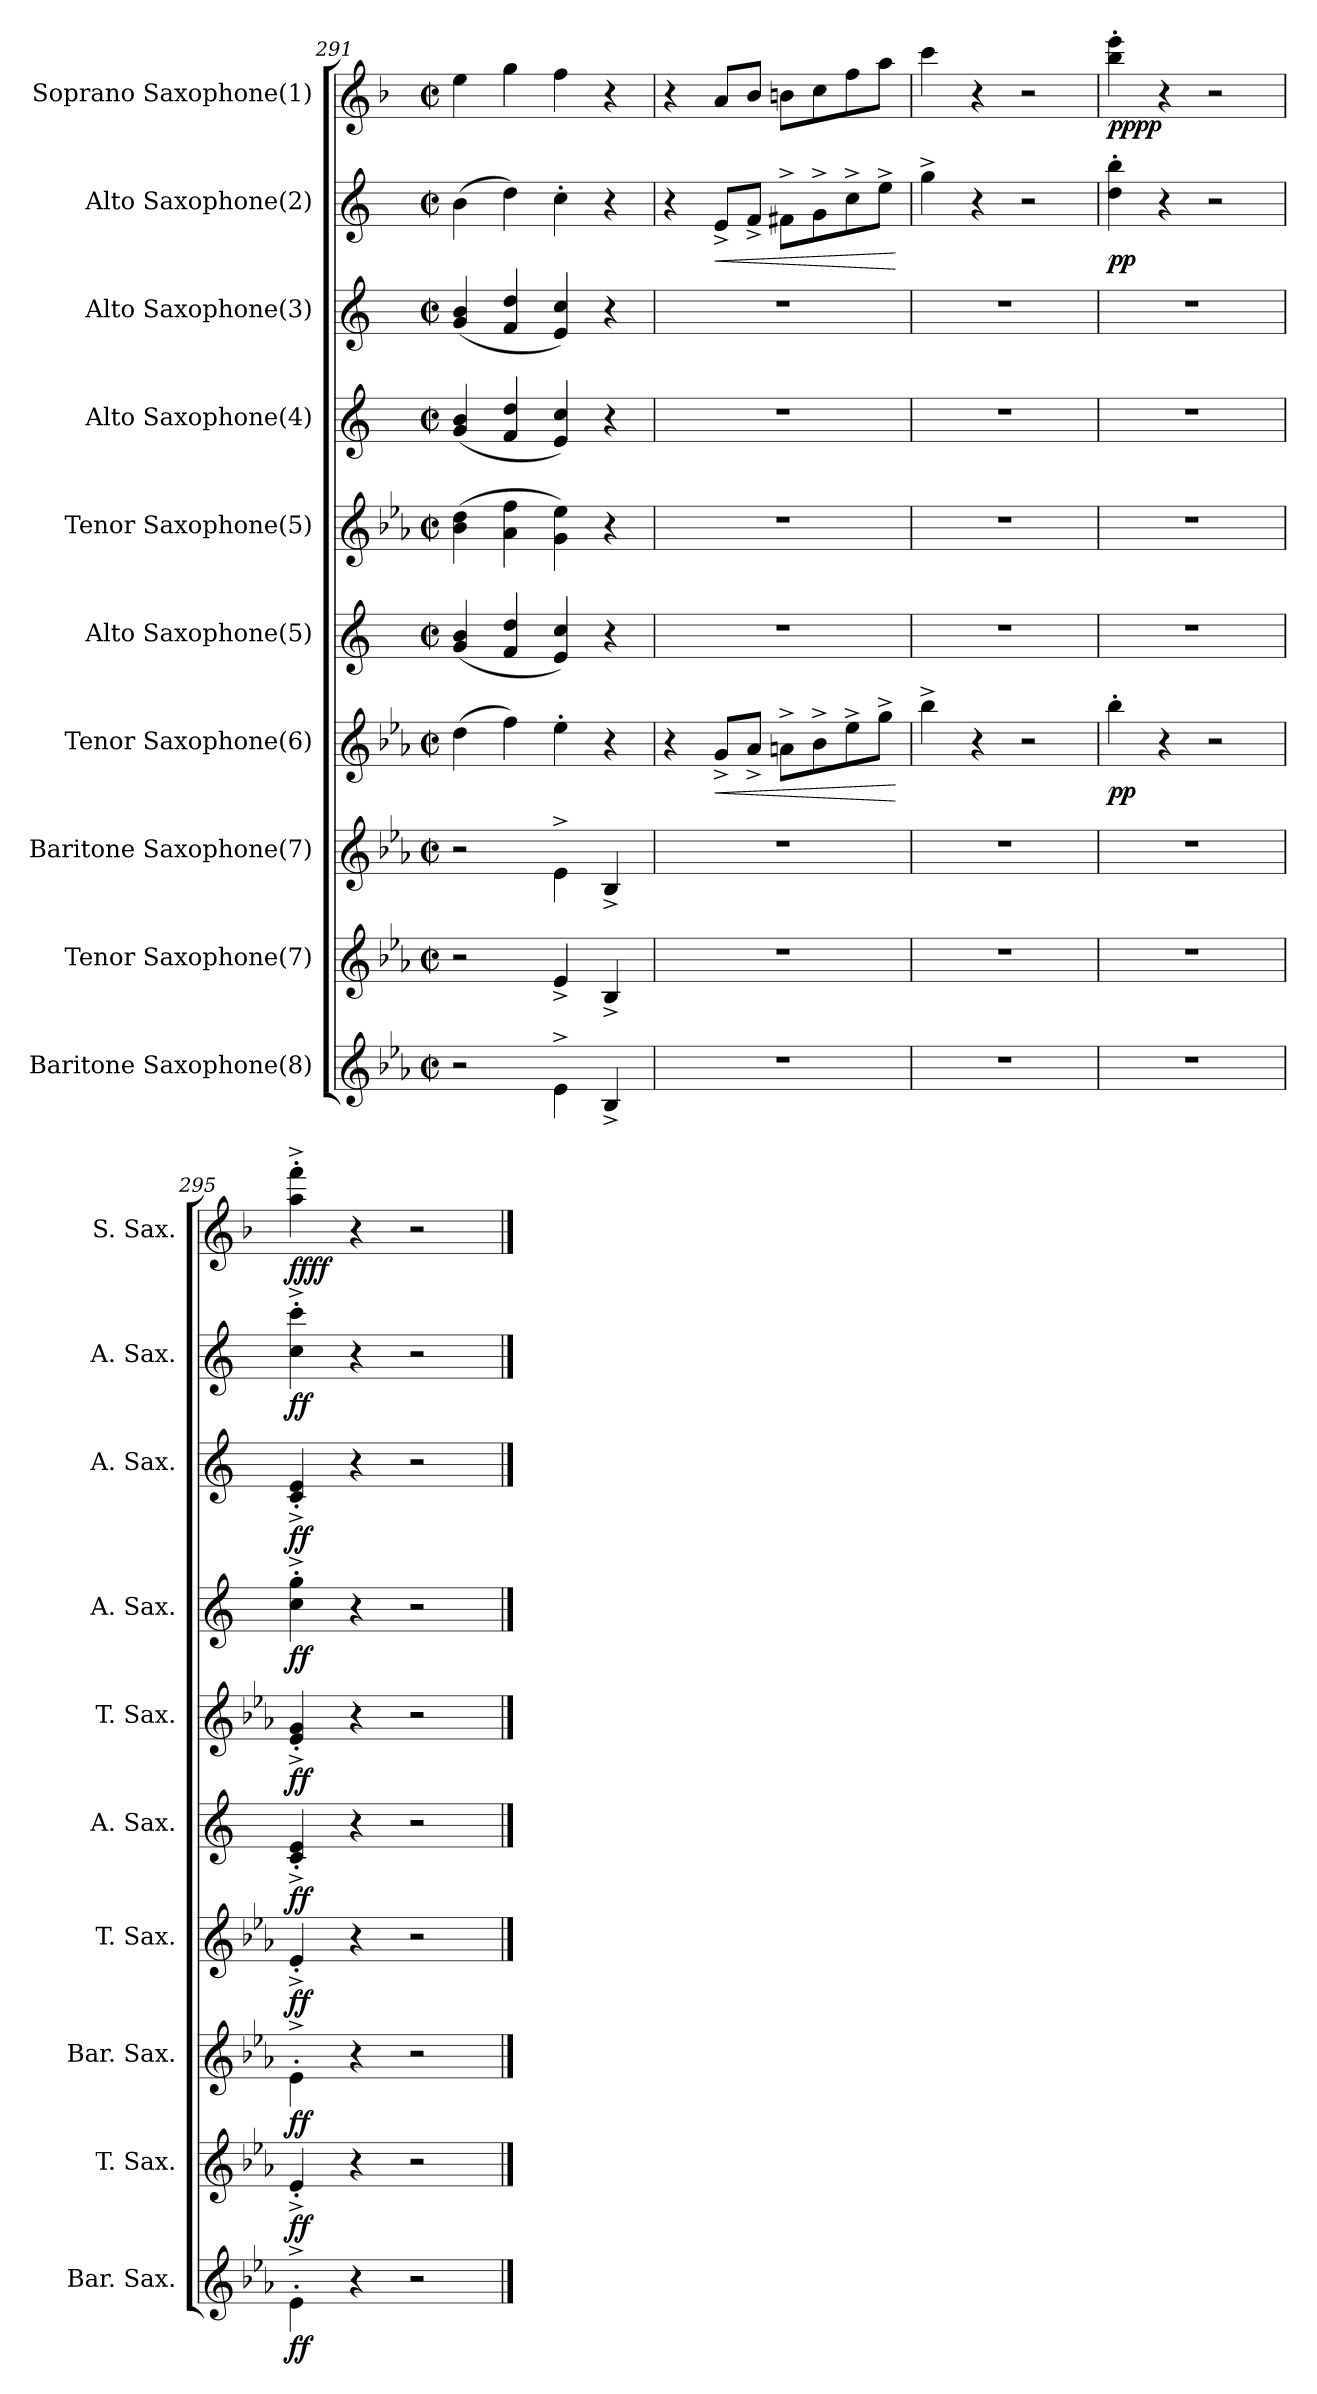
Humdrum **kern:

**kern	**dynam	**kern	**dynam	**kern	**dynam	**kern	**dynam	**kern	**dynam	**kern	**dynam	**kern	**dynam	**kern	**dynam	**kern	**dynam	**kern	**dynam
*part10	*part10	*part9	*part9	*part8	*part8	*part7	*part7	*part6	*part6	*part5	*part5	*part4	*part4	*part3	*part3	*part2	*part2	*part1	*part1
*staff10	*staff10	*staff9	*staff9	*staff8	*staff8	*staff7	*staff7	*staff6	*staff6	*staff5	*staff5	*staff4	*staff4	*staff3	*staff3	*staff2	*staff2	*staff1	*staff1
*I"Baritone Saxophone(8)	*	*I"Tenor Saxophone(7)	*	*I"Baritone Saxophone(7)	*	*I"Tenor Saxophone(6)	*	*I"Alto Saxophone(5)	*	*I"Tenor Saxophone(5)	*	*I"Alto Saxophone(4)	*	*I"Alto Saxophone(3)	*	*I"Alto Saxophone(2)	*	*I"Soprano Saxophone(1)	*
*I'Bar. Sax.	*	*I'T. Sax.	*	*I'Bar. Sax.	*	*I'T. Sax.	*	*I'A. Sax.	*	*I'T. Sax.	*	*I'A. Sax.	*	*I'A. Sax.	*	*I'A. Sax.	*	*I'S. Sax.	*
*clefG2	*	*clefG2	*	*clefG2	*	*clefG2	*	*clefG2	*	*clefG2	*	*clefG2	*	*clefG2	*	*clefG2	*	*clefG2	*
*ITrd12c21	*	*ITrd8c14	*	*ITrd12c21	*	*ITrd8c14	*	*ITrd5c9	*	*ITrd8c14	*	*ITrd5c9	*	*ITrd5c9	*	*ITrd5c9	*	*ITrd1c2	*
*k[b-e-a-]	*	*k[b-e-a-]	*	*k[b-e-a-]	*	*k[b-e-a-]	*	*k[b-e-a-]	*	*k[b-e-a-]	*	*k[b-e-a-]	*	*k[b-e-a-]	*	*k[b-e-a-]	*	*k[b-e-a-]	*
*M4/4	*	*M4/4	*	*M4/4	*	*M4/4	*	*M4/4	*	*M4/4	*	*M4/4	*	*M4/4	*	*M4/4	*	*M4/4	*
*met(c|)	*	*met(c|)	*	*met(c|)	*	*met(c|)	*	*met(c|)	*	*met(c|)	*	*met(c|)	*	*met(c|)	*	*met(c|)	*	*met(c|)	*
=291	=291	=291	=291	=291	=291	=291	=291	=291	=291	=291	=291	=291	=291	=291	=291	=291	=291	=291	=291
2r	.	2r	.	2r	.	(4d\	.	(4B-/ 4d/	.	(4B-\ 4d\	.	(4B-/ 4d/	.	(4B-/ 4d/	.	(4d\	.	4dd\	.
.	.	.	.	.	.	4f\)	.	4A-/ 4f/	.	4A-\ 4f\	.	4A-/ 4f/	.	4A-/ 4f/	.	4f\)	.	4ff\	.
4E-^\	.	4E-^/	.	4E-^\	.	4e-'\	.	4G/ 4e-/)	.	4G\ 4e-\)	.	4G/ 4e-/)	.	4G/ 4e-/)	.	4e-'\	.	4ee-\	.
4BB-^/	.	4BB-^/	.	4BB-^/	.	4r	.	4r	.	4r	.	4r	.	4r	.	4r	.	4r	.
=292	=292	=292	=292	=292	=292	=292	=292	=292	=292	=292	=292	=292	=292	=292	=292	=292	=292	=292	=292
1r	.	1r	.	1r	.	4r	.	1r	.	1r	.	1r	.	1r	.	4r	.	4r	.
!	!	!	!	!	!	!	!LO:HP:b	!	!	!	!	!	!	!	!	!	!LO:HP:b	!	!
.	.	.	.	.	.	8G^/L	<	.	.	.	.	.	.	.	.	8G^/L	<	8g/L	.
.	.	.	.	.	.	8A-^/J	.	.	.	.	.	.	.	.	.	8A-^/J	.	8a-/J	.
.	.	.	.	.	.	8An^\L	.	.	.	.	.	.	.	.	.	8An^\L	.	8an\L	.
.	.	.	.	.	.	8B-^\	.	.	.	.	.	.	.	.	.	8B-^\	.	8b-\	.
.	.	.	.	.	.	8e-^\	.	.	.	.	.	.	.	.	.	8e-^\	.	8ee-\	.
.	.	.	.	.	.	8g^\J	.	.	.	.	.	.	.	.	.	8g^\J	.	8gg\J	.
.	.	.	.	.	.	.	[	.	.	.	.	.	.	.	.	.	[	.	.
=293	=293	=293	=293	=293	=293	=293	=293	=293	=293	=293	=293	=293	=293	=293	=293	=293	=293	=293	=293
1r	.	1r	.	1r	.	4b-^\	.	1r	.	1r	.	1r	.	1r	.	4b-^\	.	4bb-\	.
.	.	.	.	.	.	4r	.	.	.	.	.	.	.	.	.	4r	.	4r	.
.	.	.	.	.	.	2r	.	.	.	.	.	.	.	.	.	2r	.	2r	.
=294	=294	=294	=294	=294	=294	=294	=294	=294	=294	=294	=294	=294	=294	=294	=294	=294	=294	=294	=294
!	!	!	!	!	!	!	!LO:DY:b	!	!	!	!	!	!	!	!	!	!LO:DY:b	!	!LO:DY:b
!	!	!	!	!	!	!	!	!	!	!	!	!	!	!	!	!	!	!	!LO:DY:n=1:b
1r	.	1r	.	1r	.	4b-'\	pp	1r	.	1r	.	1r	.	1r	.	4f\' 4dd\'	pp	4aa-\' 4ddd\'	pp pp
.	.	.	.	.	.	4r	.	.	.	.	.	.	.	.	.	4r	.	4r	.
.	.	.	.	.	.	2r	.	.	.	.	.	.	.	.	.	2r	.	2r	.
=295	=295	=295	=295	=295	=295	=295	=295	=295	=295	=295	=295	=295	=295	=295	=295	=295	=295	=295	=295
!	!LO:DY:b	!	!LO:DY:b	!	!LO:DY:b	!	!LO:DY:b	!	!LO:DY:b	!	!LO:DY:b	!	!LO:DY:b	!	!LO:DY:b	!	!LO:DY:b	!	!LO:DY:b
!	!	!	!	!	!	!	!	!	!	!	!	!	!	!	!	!	!	!	!LO:DY:n=1:b
4E-'^\	ff	4E-'^/	ff	4E-'^\	ff	4E-'^/	ff	4E-/'^ 4G/'^	ff	4E-/'^ 4G/'^	ff	4e-\'^ 4b-\'^	ff	4E-/'^ 4G/'^	ff	4e-\'^ 4ee-\'^	ff	4gg\'^ 4eee-\'^	ff ff
4r	.	4r	.	4r	.	4r	.	4r	.	4r	.	4r	.	4r	.	4r	.	4r	.
2r	.	2r	.	2r	.	2r	.	2r	.	2r	.	2r	.	2r	.	2r	.	2r	.
==	==	==	==	==	==	==	==	==	==	==	==	==	==	==	==	==	==	==	==
*-	*-	*-	*-	*-	*-	*-	*-	*-	*-	*-	*-	*-	*-	*-	*-	*-	*-	*-	*-
